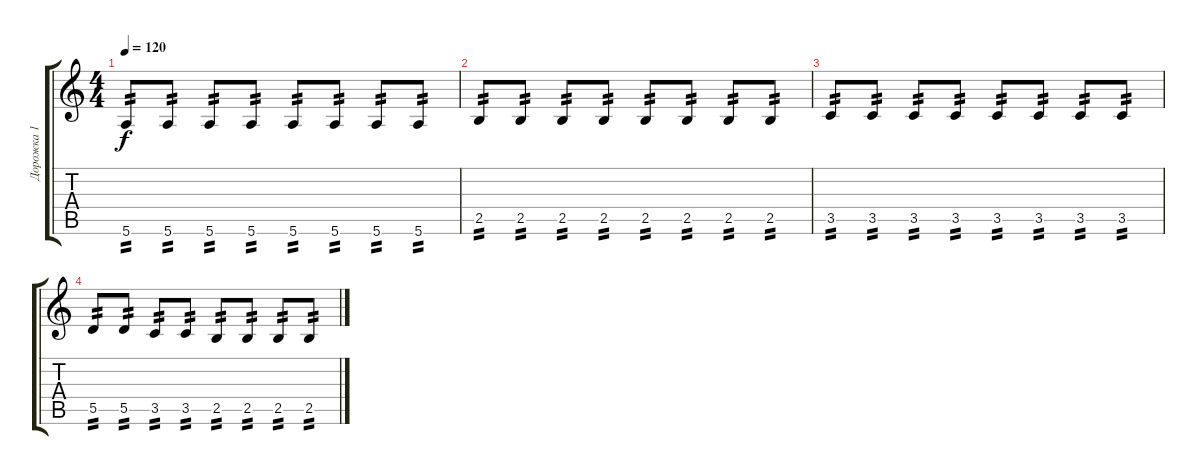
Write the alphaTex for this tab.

\track ("Дорожка 1" "Дорожка 1") {instrument distortionguitar}
\staff {score tabs}
\tuning (E4 B3 G3 D3 A2 E2) {hide}
\ts (4 4)
\tempo 120
\clef g2
\ks c
5.6.8{tp 2 dy f} 5.6.8{tp 2} 5.6.8{tp 2} 5.6.8{tp 2} 5.6.8{tp 2} 5.6.8{tp 2} 5.6.8{tp 2} 5.6.8{tp 2} |
2.5.8{tp 2} 2.5.8{tp 2} 2.5.8{tp 2} 2.5.8{tp 2} 2.5.8{tp 2} 2.5.8{tp 2} 2.5.8{tp 2} 2.5.8{tp 2} |
3.5.8{tp 2} 3.5.8{tp 2} 3.5.8{tp 2} 3.5.8{tp 2} 3.5.8{tp 2} 3.5.8{tp 2} 3.5.8{tp 2} 3.5.8{tp 2} |
5.5.8{tp 2} 5.5.8{tp 2} 3.5.8{tp 2} 3.5.8{tp 2} 2.5.8{tp 2} 2.5.8{tp 2} 2.5.8{tp 2} 2.5.8{tp 2}
